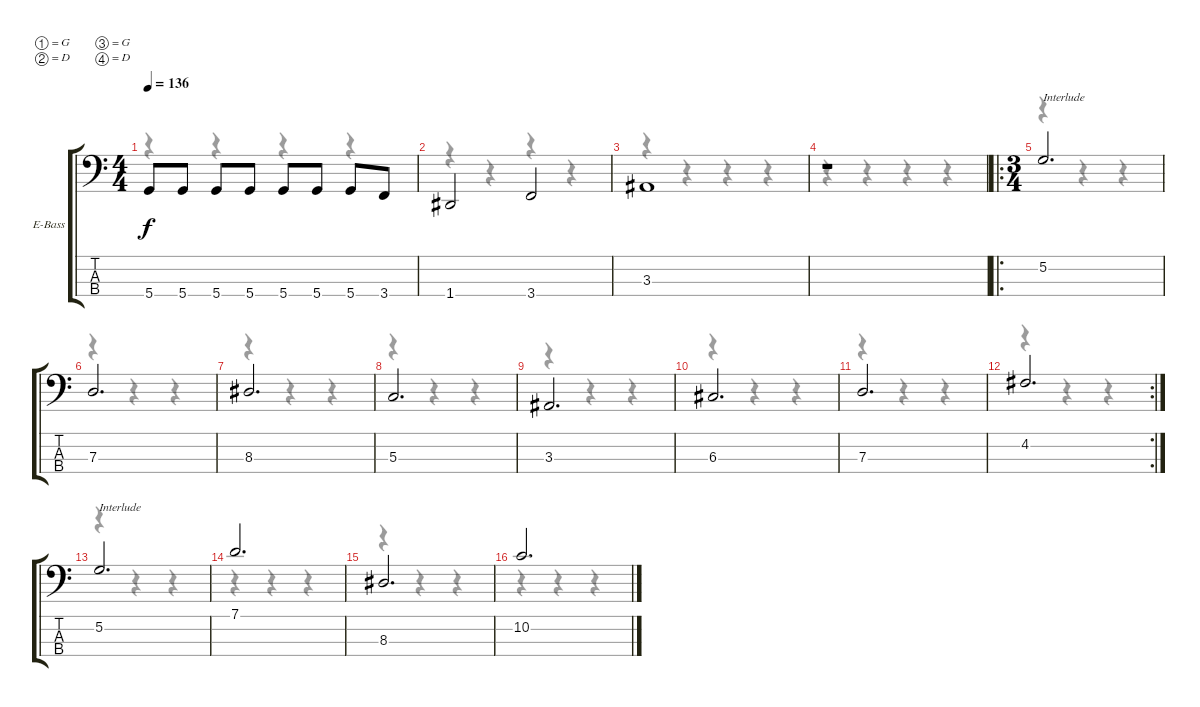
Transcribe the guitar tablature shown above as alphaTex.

\bracketExtendMode groupsimilarinstruments
\firstSystemTrackNameOrientation horizontal
\otherSystemsTrackNameOrientation horizontal
\track ("Bass" "E-Bass") {instrument electricbassfinger}
\staff {score tabs}
\tuning (G2 D2 G1 D1)
\voice
\ts (4 4)
\tempo 136
\clef f4
\ks c
5.4.8{dy f} 5.4.8 5.4.8 5.4.8 5.4.8 5.4.8 5.4.8 3.4.8 |
1.4.2 3.4.2 |
3.3.1 |
r.1 |
\ro
\ts (3 4)
\beaming (8 3 1 1 1)
5.2.2{d txt "Interlude"} |
7.3.2{d} |
8.3.2{d} |
5.3.2{d} |
3.3.2{d} |
6.3.2{d} |
7.3.2{d} |
\rc 2
4.2.2{d} |
5.2.2{d txt "Interlude"} |
7.1.2{d} |
8.3.2{d} |
10.2.2{d}
\voice
\clef f4
\ottava regular
\simile none
\ks c
r.4{dy mf} r.4 r.4 r.4 |
r.4 r.4 r.4 r.4 |
r.4 r.4 r.4 r.4 |
r.4 r.4 r.4 r.4 |
r.4 r.4 r.4 |
r.4 r.4 r.4 |
r.4 r.4 r.4 |
r.4 r.4 r.4 |
r.4 r.4 r.4 |
r.4 r.4 r.4 |
r.4 r.4 r.4 |
r.4 r.4 r.4 |
r.4 r.4 r.4 |
r.4 r.4 r.4 |
r.4 r.4 r.4 |
r.4 r.4 r.4
